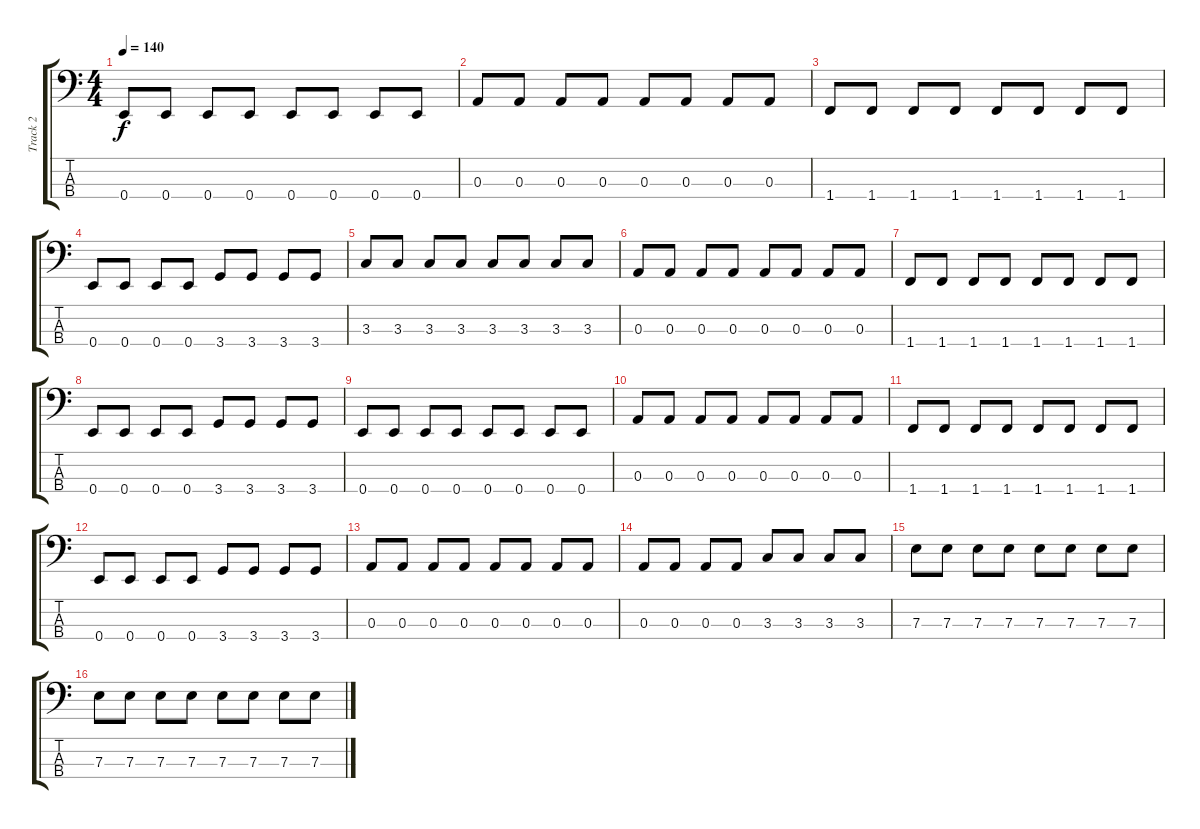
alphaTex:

\track ("Track 2" "Track 2") {instrument acousticguitarsteel}
\staff {score tabs}
\tuning (G2 D2 A1 E1) {hide}
\ts (4 4)
\tempo 140
\clef f4
\ks c
0.4.8{dy f} 0.4.8 0.4.8 0.4.8 0.4.8 0.4.8 0.4.8 0.4.8 |
0.3.8 0.3.8 0.3.8 0.3.8 0.3.8 0.3.8 0.3.8 0.3.8 |
1.4.8 1.4.8 1.4.8 1.4.8 1.4.8 1.4.8 1.4.8 1.4.8 |
0.4.8 0.4.8 0.4.8 0.4.8 3.4.8 3.4.8 3.4.8 3.4.8 |
3.3.8 3.3.8 3.3.8 3.3.8 3.3.8 3.3.8 3.3.8 3.3.8 |
0.3.8 0.3.8 0.3.8 0.3.8 0.3.8 0.3.8 0.3.8 0.3.8 |
1.4.8 1.4.8 1.4.8 1.4.8 1.4.8 1.4.8 1.4.8 1.4.8 |
0.4.8 0.4.8 0.4.8 0.4.8 3.4.8 3.4.8 3.4.8 3.4.8 |
0.4.8 0.4.8 0.4.8 0.4.8 0.4.8 0.4.8 0.4.8 0.4.8 |
0.3.8 0.3.8 0.3.8 0.3.8 0.3.8 0.3.8 0.3.8 0.3.8 |
1.4.8 1.4.8 1.4.8 1.4.8 1.4.8 1.4.8 1.4.8 1.4.8 |
0.4.8 0.4.8 0.4.8 0.4.8 3.4.8 3.4.8 3.4.8 3.4.8 |
0.3.8 0.3.8 0.3.8 0.3.8 0.3.8 0.3.8 0.3.8 0.3.8 |
0.3.8 0.3.8 0.3.8 0.3.8 3.3.8 3.3.8 3.3.8 3.3.8 |
7.3.8 7.3.8 7.3.8 7.3.8 7.3.8 7.3.8 7.3.8 7.3.8 |
7.3.8 7.3.8 7.3.8 7.3.8 7.3.8 7.3.8 7.3.8 7.3.8
